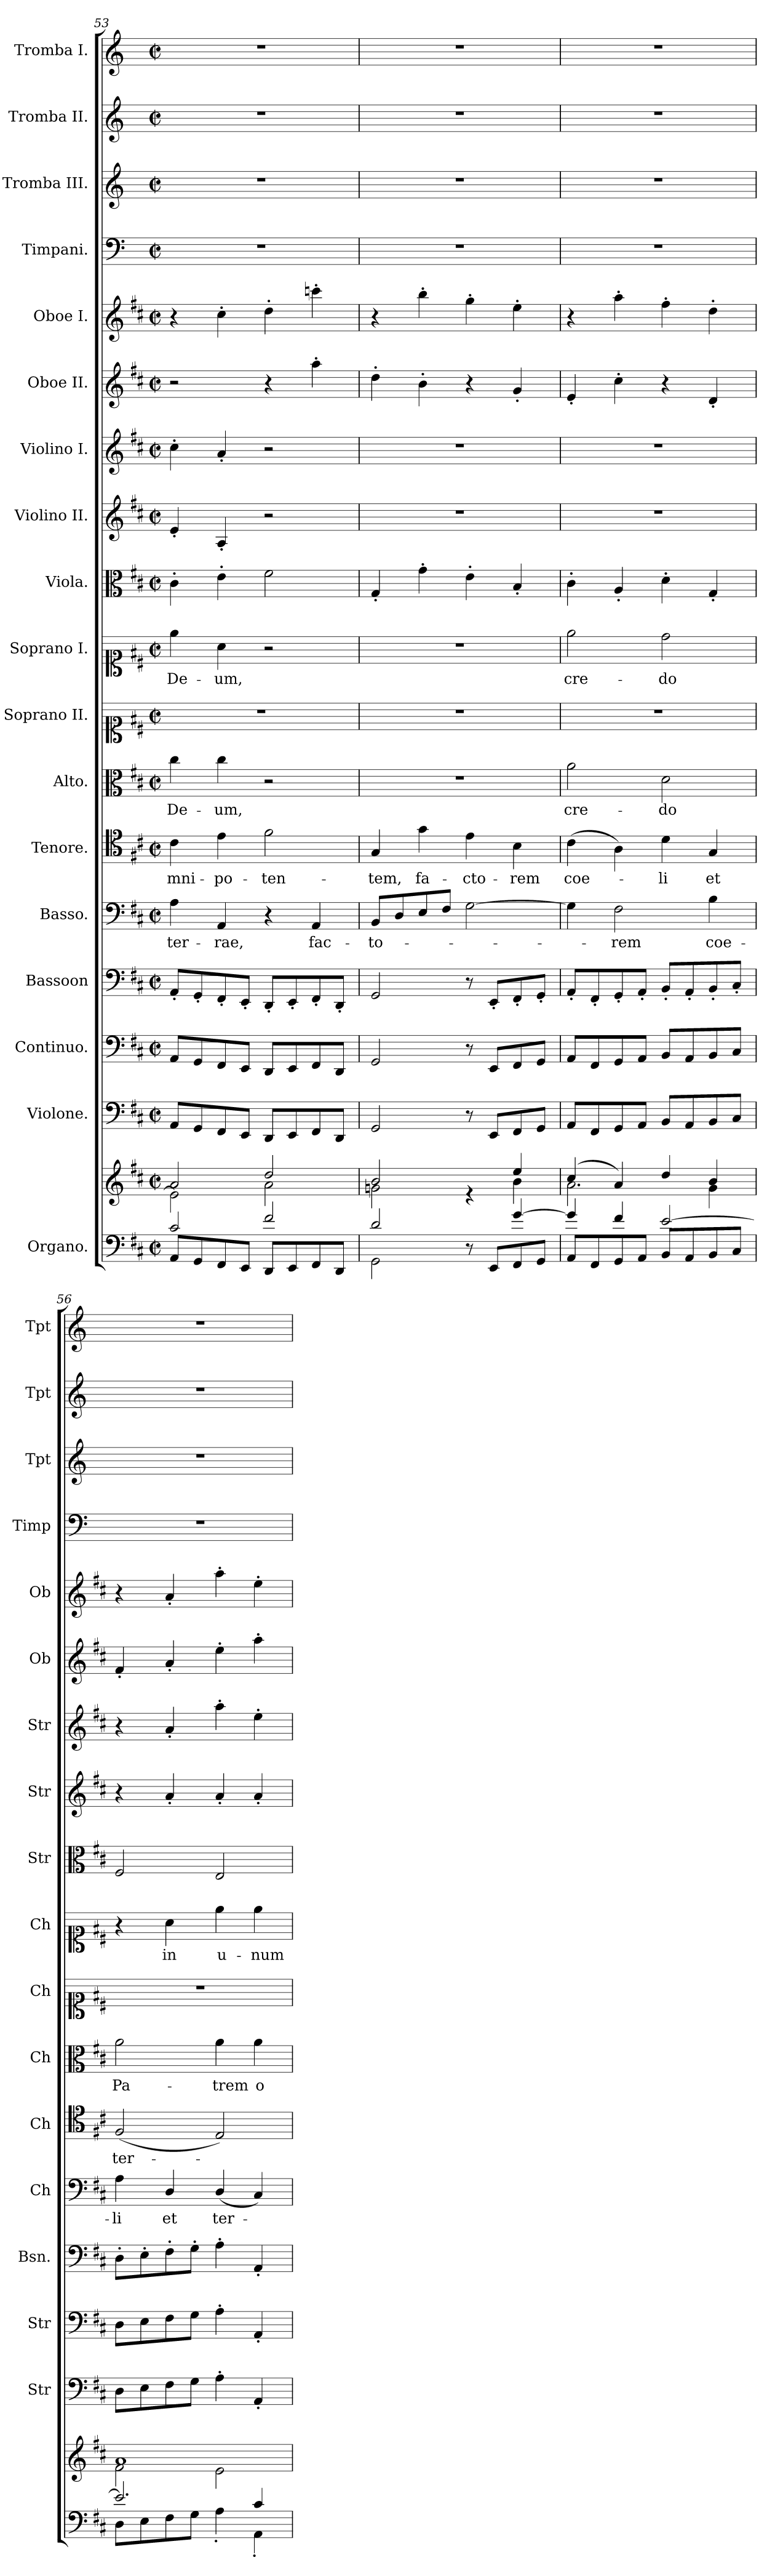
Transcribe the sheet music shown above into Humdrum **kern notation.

**kern	**kern	**kern	**kern	**kern	**kern	**text	**kern	**text	**kern	**text	**kern	**kern	**text	**kern	**kern	**kern	**kern	**kern	**kern	**kern	**kern	**kern
*part18	*part18	*part17	*part16	*part15	*part14	*part14	*part13	*part13	*part12	*part12	*part11	*part10	*part10	*part9	*part8	*part7	*part6	*part5	*part4	*part3	*part2	*part1
*staff19	*staff18	*staff17	*staff16	*staff15	*staff14	*staff14	*staff13	*staff13	*staff12	*staff12	*staff11	*staff10	*staff10	*staff9	*staff8	*staff7	*staff6	*staff5	*staff4	*staff3	*staff2	*staff1
*I"Organo.	*	*I"Violone.	*I"Continuo.	*I"Bassoon	*I"Basso.	*	*I"Tenore.	*	*I"Alto.	*	*I"Soprano II.	*I"Soprano I.	*	*I"Viola.	*I"Violino II.	*I"Violino I.	*I"Oboe II.	*I"Oboe I.	*I"Timpani.	*I"Tromba III.	*I"Tromba II.	*I"Tromba I.
*	*	*I'Str	*I'Str	*I'Bsn.	*I'Ch	*	*I'Ch	*	*I'Ch	*	*I'Ch	*I'Ch	*	*I'Str	*I'Str	*I'Str	*I'Ob	*I'Ob	*I'Timp	*I'Tpt	*I'Tpt	*I'Tpt
*clefF4	*clefG2	*clefF4	*clefF4	*clefF4	*clefF4	*	*clefC4	*	*clefC3	*	*clefC1	*clefC1	*	*clefC3	*clefG2	*clefG2	*clefG2	*clefG2	*clefF4	*clefG2	*clefG2	*clefG2
*	*	*ITrd7c12	*	*	*	*	*	*	*	*	*	*	*	*	*	*	*	*	*ITrd-1c-2	*ITrd-1c-2	*ITrd-1c-2	*ITrd-1c-2
*k[f#c#]	*k[f#c#]	*k[f#c#]	*k[f#c#]	*k[f#c#]	*k[f#c#]	*	*k[f#c#]	*	*k[f#c#]	*	*k[f#c#]	*k[f#c#]	*	*k[f#c#]	*k[f#c#]	*k[f#c#]	*k[f#c#]	*k[f#c#]	*k[f#c#]	*k[f#c#]	*k[f#c#]	*k[f#c#]
*M2/2	*M2/2	*M2/2	*M2/2	*M2/2	*M2/2	*	*M2/2	*	*M2/2	*	*M2/2	*M2/2	*	*M2/2	*M2/2	*M2/2	*M2/2	*M2/2	*M2/2	*M2/2	*M2/2	*M2/2
*met(c|)	*met(c|)	*met(c|)	*met(c|)	*met(c|)	*met(c|)	*	*met(c|)	*	*met(c|)	*	*met(c|)	*met(c|)	*	*met(c|)	*met(c|)	*met(c|)	*met(c|)	*met(c|)	*met(c|)	*met(c|)	*met(c|)	*met(c|)
=53	=53	=53	=53	=53	=53	=53	=53	=53	=53	=53	=53	=53	=53	=53	=53	=53	=53	=53	=53	=53	=53	=53
*^	*^	*	*	*	*	*	*	*	*	*	*	*	*	*	*	*	*	*	*	*	*	*
!	!	!	!	!	!	!	!	!LO:LY:b	!	!LO:LY:b	!	!LO:LY:b	!	!	!LO:LY:b	!	!	!	!	!	!	!	!	!
2c#/	8AA/L	2a/	2e\]	8AAA/L	8AA/L	8AA'/L	4A\	ter-	4c#\	-mni-	4cc#\	De-	1r	4ee\	De-	4c#'\	4e'/	4cc#'\	2r	4r	1r	1r	1r	1r
.	8GG/	.	.	8GGG/	8GG/	8GG'/	.	.	.	.	.	.	.	.	.	.	.	.	.	.	.	.	.	.
!	!	!	!	!	!	!	!	!LO:LY:b	!	!LO:LY:b	!	!LO:LY:b	!	!	!LO:LY:b	!	!	!	!	!	!	!	!	!
.	8FF#/	.	.	8FFF#/	8FF#/	8FF#'/	4AA/	-rae,	4e\	-po-	4cc#\	-um,	.	4a\	-um,	4e'\	4A'/	4a'/	.	4cc#'\	.	.	.	.
.	8EE/J	.	.	8EEE/J	8EE/J	8EE'/J	.	.	.	.	.	.	.	.	.	.	.	.	.	.	.	.	.	.
!	!	!	!	!	!	!	!	!	!	!LO:LY:b	!	!	!	!	!	!	!	!	!	!	!	!	!	!
2f#/	8DD/L	2dd/	2a\	8DDD/L	8DD/L	8DD'/L	4r	.	2f#\	-ten-	2r	.	.	2r	.	2f#\	2r	2r	4r	4dd'\	.	.	.	.
.	8EE/	.	.	8EEE/	8EE/	8EE'/	.	.	.	.	.	.	.	.	.	.	.	.	.	.	.	.	.	.
!	!	!	!	!	!	!	!	!LO:LY:b	!	!	!	!	!	!	!	!	!	!	!	!	!	!	!	!
.	8FF#/	.	.	8FFF#/	8FF#/	8FF#'/	4AA/	fac-	.	.	.	.	.	.	.	.	.	.	4aa'\	4cccn'\	.	.	.	.
.	8DD/J	.	.	8DDD/J	8DD/J	8DD'/J	.	.	.	.	.	.	.	.	.	.	.	.	.	.	.	.	.	.
=54	=54	=54	=54	=54	=54	=54	=54	=54	=54	=54	=54	=54	=54	=54	=54	=54	=54	=54	=54	=54	=54	=54	=54	=54
!	!	!	!	!	!	!	!	!LO:LY:b	!	!LO:LY:b	!	!	!	!	!	!	!	!	!	!	!	!	!	!
2d/	2GG\	2b/	2gn\	2GGG/	2GG/	2GG/	8BB/L	-to-	4G/	-tem,	1r	.	1r	1r	.	4G'/	1r	1r	4dd'\	4r	1r	1r	1r	1r
.	.	.	.	.	.	.	8D/	.	.	.	.	.	.	.	.	.	.	.	.	.	.	.	.	.
!	!	!	!	!	!	!	!	!	!	!LO:LY:b	!	!	!	!	!	!	!	!	!	!	!	!	!	!
.	.	.	.	.	.	.	8E/	.	4g\	fa-	.	.	.	.	.	4g'\	.	.	4b'\	4bb'\	.	.	.	.
.	.	.	.	.	.	.	8F#/J	.	.	.	.	.	.	.	.	.	.	.	.	.	.	.	.	.
!	!	!	!	!	!	!	!	!	!	!LO:LY:b	!	!	!	!	!	!	!	!	!	!	!	!	!	!
4ryy	8r	4re	4ryy	8r	8r	8r	[2G\	.	4e\	-cto-	.	.	.	.	.	4e'\	.	.	4r	4gg'\	.	.	.	.
.	8EE/L	.	.	8EEE/L	8EE/L	8EE'/L	.	.	.	.	.	.	.	.	.	.	.	.	.	.	.	.	.	.
!	!	!	!	!	!	!	!	!	!	!LO:LY:b	!	!	!	!	!	!	!	!	!	!	!	!	!	!
[4g/	8FF#/	4ee/	4b\	8FFF#/	8FF#/	8FF#'/	.	.	4B\	-rem	.	.	.	.	.	4B'/	.	.	4g'/	4ee'\	.	.	.	.
.	8GG/J	.	.	8GGG/J	8GG/J	8GG'/J	.	.	.	.	.	.	.	.	.	.	.	.	.	.	.	.	.	.
=55	=55	=55	=55	=55	=55	=55	=55	=55	=55	=55	=55	=55	=55	=55	=55	=55	=55	=55	=55	=55	=55	=55	=55	=55
!	!	!	!	!	!	!	!	!	!	!LO:LY:b	!	!LO:LY:b	!	!	!LO:LY:b	!	!	!	!	!	!	!	!	!
4g/]	8AA/L	(4cc#/	2.a\	8AAA/L	8AA/L	8AA'/L	4G\]	.	(4c#\	coe-	2a\	cre-	1r	2ee\	cre-	4c#'\	1r	1r	4e'/	4r	1r	1r	1r	1r
.	8FF#/	.	.	8FFF#/	8FF#/	8FF#'/	.	.	.	.	.	.	.	.	.	.	.	.	.	.	.	.	.	.
!	!	!	!	!	!	!	!	!LO:LY:b	!	!	!	!	!	!	!	!	!	!	!	!	!	!	!	!
4f#/	8GG/	4a/)	.	8GGG/	8GG/	8GG'/	2F#\	rem	4A\)	.	.	.	.	.	.	4A'/	.	.	4cc#'\	4aa'\	.	.	.	.
.	8AA/J	.	.	8AAA/J	8AA/J	8AA'/J	.	.	.	.	.	.	.	.	.	.	.	.	.	.	.	.	.	.
!	!	!	!	!	!	!	!	!	!	!LO:LY:b	!	!LO:LY:b	!	!	!LO:LY:b	!	!	!	!	!	!	!	!	!
[2e/	8BB/L	4dd/	.	8BBB/L	8BB/L	8BB'/L	.	.	4d\	-li	2d\	-do	.	2dd\	-do	4d'\	.	.	4r	4ff#'\	.	.	.	.
.	8AA/	.	.	8AAA/	8AA/	8AA'/	.	.	.	.	.	.	.	.	.	.	.	.	.	.	.	.	.	.
!	!	!	!	!	!	!	!	!LO:LY:b	!	!LO:LY:b	!	!	!	!	!	!	!	!	!	!	!	!	!	!
.	8BB/	4b/	4g\	8BBB/	8BB/	8BB'/	4B\	coe-	4G/	et	.	.	.	.	.	4G'/	.	.	4d'/	4dd'\	.	.	.	.
.	8C#/J	.	.	8CC#/J	8C#/J	8C#'/J	.	.	.	.	.	.	.	.	.	.	.	.	.	.	.	.	.	.
=56	=56	=56	=56	=56	=56	=56	=56	=56	=56	=56	=56	=56	=56	=56	=56	=56	=56	=56	=56	=56	=56	=56	=56	=56
!	!	!	!	!	!	!	!	!LO:LY:b	!	!LO:LY:b	!	!LO:LY:b	!	!	!	!	!	!	!	!	!	!	!	!
2.e/]	8D\L	1a	2f#\	8DD\L	8D\L	8D'\L	4A\	-li	(2F#/	ter-	2a\	Pa-	1r	4r	.	2F#/	4r	4r	4f#'/	4r	1r	1r	1r	1r
.	8E\	.	.	8EE\	8E\	8E'\	.	.	.	.	.	.	.	.	.	.	.	.	.	.	.	.	.	.
!	!	!	!	!	!	!	!	!LO:LY:b	!	!	!	!	!	!	!LO:LY:b	!	!	!	!	!	!	!	!	!
.	8F#\	.	.	8FF#\	8F#\	8F#'\	4D/	et	.	.	.	.	.	4a\	in	.	4a'/	4a'/	4a'/	4a'/	.	.	.	.
.	8G\J	.	.	8GG\J	8G\J	8G'\J	.	.	.	.	.	.	.	.	.	.	.	.	.	.	.	.	.	.
!	!	!	!	!	!	!	!	!LO:LY:b	!	!	!	!LO:LY:b	!	!	!LO:LY:b	!	!	!	!	!	!	!	!	!
.	4A'\	.	2e\	4AA'\	4A'\	4A'\	(4D/	ter-	2E/)	.	4a\	-trem	.	4ee\	u-	2E/	4a'/	4aa'\	4ee'\	4aa'\	.	.	.	.
!	!	!	!	!	!	!	!	!	!	!	!	!LO:LY:b	!	!	!LO:LY:b	!	!	!	!	!	!	!	!	!
4c#/	4AA'\	.	.	4AAA'/	4AA'/	4AA'/	4C#/)	.	.	.	4a\	o-	.	4ee\	-num	.	4a'/	4ee'\	4aa'\	4ee'\	.	.	.	.
*v	*v	*	*	*	*	*	*	*	*	*	*	*	*	*	*	*	*	*	*	*	*	*	*	*
*	*v	*v	*	*	*	*	*	*	*	*	*	*	*	*	*	*	*	*	*	*	*	*	*
=	=	=	=	=	=	=	=	=	=	=	=	=	=	=	=	=	=	=	=	=	=	=
*-	*-	*-	*-	*-	*-	*-	*-	*-	*-	*-	*-	*-	*-	*-	*-	*-	*-	*-	*-	*-	*-	*-
